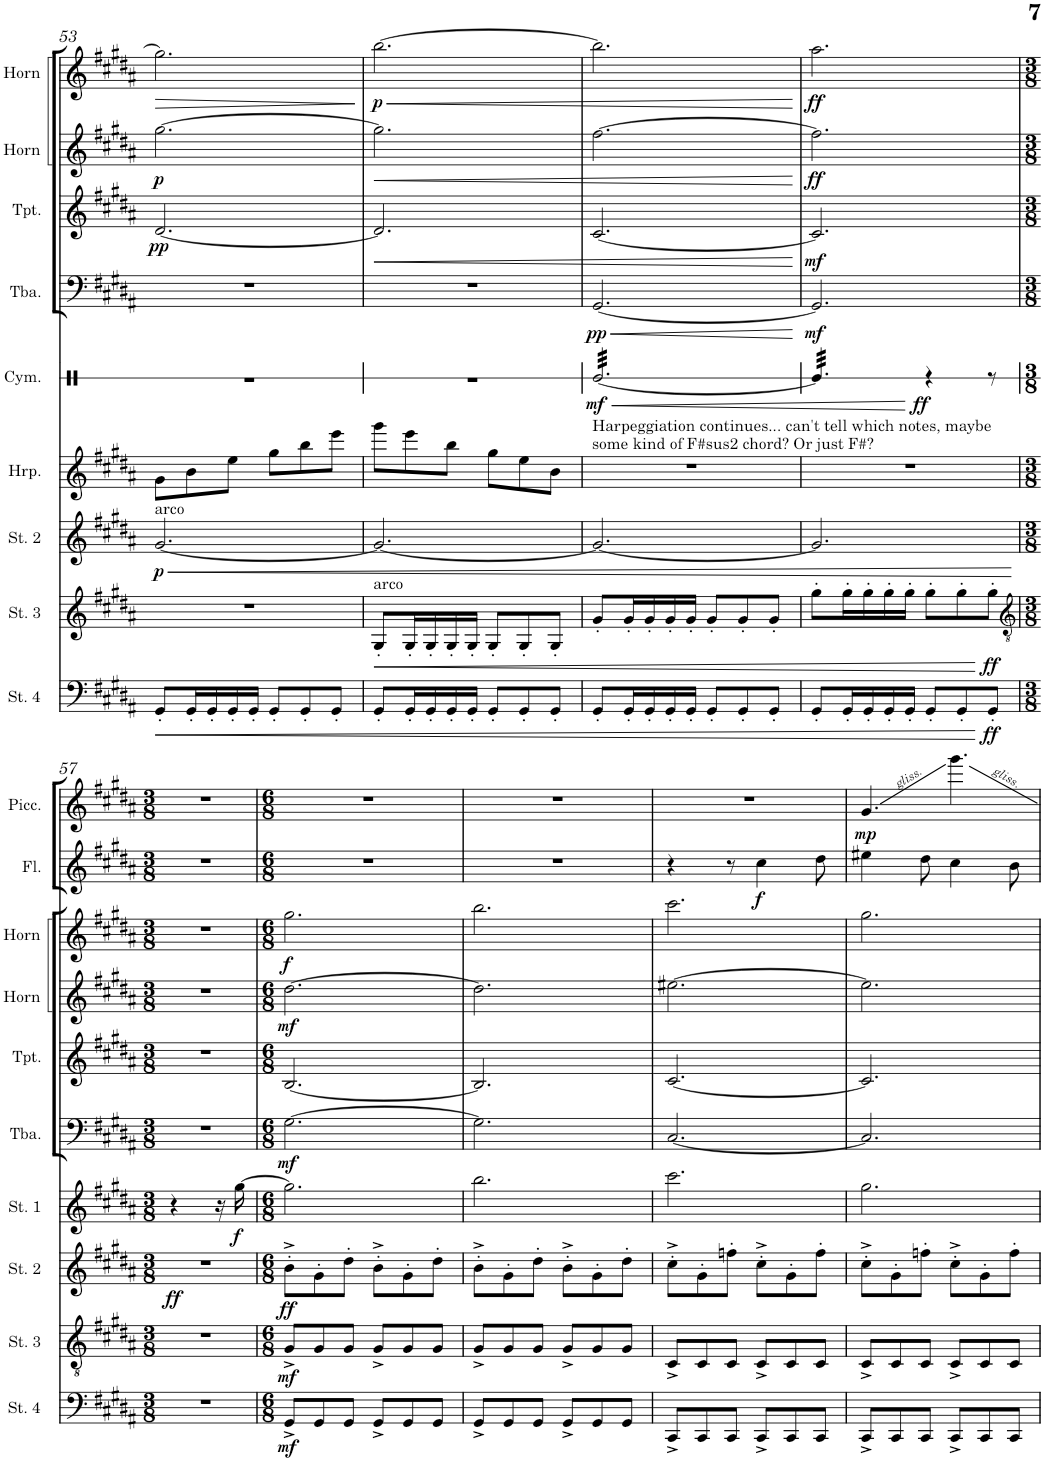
**kern	**dynam	**kern	**dynam	**kern	**dynam	**kern	**dynam	**kern	**kern	**dynam	**kern	**dynam	**kern	**dynam	**kern	**dynam	**kern	**dynam	**kern	**dynam
*part11	*part11	*part10	*part10	*part9	*part9	*part8	*part8	*part7	*part6	*part6	*part5	*part5	*part4	*part4	*part3	*part3	*part2	*part2	*part1	*part1
*staff11	*staff11	*staff10	*staff10	*staff9	*staff9	*staff8	*staff8	*staff7	*staff6	*staff6	*staff5	*staff5	*staff4	*staff4	*staff3	*staff3	*staff2	*staff2	*staff1	*staff1
*I"Strings 4	*	*I"Strings 3	*	*I"Strings 2	*	*I"Strings 1	*	*I"Harp	*I"Tuba	*	*I"Trumpet	*	*I"Horn	*	*I"Horn	*	*I"Flute	*	*I"Piccolo	*
*I'St. 4	*	*I'St. 3	*	*I'St. 2	*	*I'St. 1	*	*I'Hrp.	*I'Tba.	*	*I'Tpt.	*	*I'Horn	*	*I'Horn	*	*I'Fl.	*	*I'Picc.	*
!!LO:PB:g=z
*clefF4	*	*clefG2	*	*clefG2	*	*clefG2	*	*clefG2	*clefF4	*	*clefG2	*	*clefG2	*	*clefG2	*	*clefG2	*	*clefG2	*
*	*	*	*	*	*	*	*	*	*	*	*Trd1c2	*	*Trd7c12	*	*Trd7c12	*	*	*	*Trd-7c-12	*
*k[f#c#g#d#a#]	*	*k[f#c#g#d#a#]	*	*k[f#c#g#d#a#]	*	*k[f#c#g#d#a#]	*	*k[f#c#g#d#a#]	*k[f#c#g#d#a#]	*	*k[f#c#g#d#a#]	*	*k[f#c#g#d#a#]	*	*k[f#c#g#d#a#]	*	*k[f#c#g#d#a#]	*	*k[f#c#g#d#a#]	*
*M6/8	*	*M6/8	*	*M6/8	*	*M6/8	*	*M6/8	*M6/8	*	*M6/8	*	*M6/8	*	*M6/8	*	*M6/8	*	*M6/8	*
=53	=53	=53	=53	=53	=53	=53	=53	=53	=53	=53	=53	=53	=53	=53	=53	=53	=53	=53	=53	=53
!	!	!	!	!LO:TX:a:t=arco	!	!	!	!	!	!	!	!	!	!	!	!	!	!	!	!
!	!LO:HP:b	!	!	!	!LO:HP:b	!	!	!	!	!	!	!	!	!	!	!LO:HP:b	!	!	!	!
!	!	!	!	!	!LO:DY:n=1:b	!	!	!	!	!	!	!LO:DY:b	!	!LO:DY:b	!	!	!	!	!	!
8GG#'/L	<	2.r	.	[2.g#/	< p	2.r	.	8g#\L	2.r	.	[2.d#/	pp	[2.gg#\	p	2.gg#\]	>	2.r	.	2.r	.
16GG#'/L	.	.	.	.	.	.	.	8b\	.	.	.	.	.	.	.	.	.	.	.	.
16GG#'/	.	.	.	.	.	.	.	.	.	.	.	.	.	.	.	.	.	.	.	.
16GG#'/	.	.	.	.	.	.	.	8ee\J	.	.	.	.	.	.	.	.	.	.	.	.
16GG#'/JJ	.	.	.	.	.	.	.	.	.	.	.	.	.	.	.	.	.	.	.	.
8GG#'/L	.	.	.	.	.	.	.	8gg#\L	.	.	.	.	.	.	.	.	.	.	.	.
8GG#'/	.	.	.	.	.	.	.	8bb\	.	.	.	.	.	.	.	.	.	.	.	.
8GG#'/J	.	.	.	.	.	.	.	8eee\J	.	.	.	.	.	.	.	.	.	.	.	.
.	.	.	.	.	.	.	.	.	.	.	.	.	.	.	.	]	.	.	.	.
=54	=54	=54	=54	=54	=54	=54	=54	=54	=54	=54	=54	=54	=54	=54	=54	=54	=54	=54	=54	=54
!	!	!LO:TX:a:t=arco	!	!	!	!	!	!	!	!	!	!	!	!	!	!	!	!	!	!
!	!	!	!LO:HP:b	!	!	!	!	!	!	!	!	!LO:HP:b	!	!LO:HP:b	!	!LO:HP:b	!	!	!	!
!	!	!	!	!	!	!	!	!	!	!	!	!	!	!	!	!LO:DY:n=1:b	!	!	!	!
8GG#'/L	.	8G#'/L	<	2.g#/_	.	2.r	.	8ggg#\L	2.r	.	2.d#/]	<	2.gg#\]	<	[2.bb\	< p	2.r	.	2.r	.
16GG#'/L	.	16G#'/L	.	.	.	.	.	8eee\	.	.	.	.	.	.	.	.	.	.	.	.
16GG#'/	.	16G#'/	.	.	.	.	.	.	.	.	.	.	.	.	.	.	.	.	.	.
16GG#'/	.	16G#'/	.	.	.	.	.	8bb\J	.	.	.	.	.	.	.	.	.	.	.	.
16GG#'/JJ	.	16G#'/JJ	.	.	.	.	.	.	.	.	.	.	.	.	.	.	.	.	.	.
8GG#'/L	.	8G#'/L	.	.	.	.	.	8gg#\L	.	.	.	.	.	.	.	.	.	.	.	.
8GG#'/	.	8G#'/	.	.	.	.	.	8ee\	.	.	.	.	.	.	.	.	.	.	.	.
8GG#'/J	.	8G#'/J	.	.	.	.	.	8b\J	.	.	.	.	.	.	.	.	.	.	.	.
=55	=55	=55	=55	=55	=55	=55	=55	=55	=55	=55	=55	=55	=55	=55	=55	=55	=55	=55	=55	=55
!	!	!	!	!	!	!	!	!LO:TX:a:t=Harpeggiation continues... can't tell which notes, maybe	!	!	!	!	!	!	!	!	!	!	!	!
!	!	!	!	!	!	!	!	!LO:TX:a:t=some kind of F#sus2 chord? Or just F#?	!	!	!	!	!	!	!	!	!	!	!	!
!	!	!	!	!	!	!	!	!	!	!LO:HP:b	!	!	!	!	!	!	!	!	!	!
!	!	!	!	!	!	!	!	!	!	!LO:DY:n=1:b	!	!	!	!	!	!	!	!	!	!
8GG#'/L	.	8g#'/L	.	2.g#/_	.	2.r	.	2.r	[2.GG#/	< pp	[2.c#/	.	[2.ff#\	.	2.bb\]	.	2.r	.	2.r	.
16GG#'/L	.	16g#'/L	.	.	.	.	.	.	.	.	.	.	.	.	.	.	.	.	.	.
16GG#'/	.	16g#'/	.	.	.	.	.	.	.	.	.	.	.	.	.	.	.	.	.	.
16GG#'/	.	16g#'/	.	.	.	.	.	.	.	.	.	.	.	.	.	.	.	.	.	.
16GG#'/JJ	.	16g#'/JJ	.	.	.	.	.	.	.	.	.	.	.	.	.	.	.	.	.	.
8GG#'/L	.	8g#'/L	.	.	.	.	.	.	.	.	.	.	.	.	.	.	.	.	.	.
8GG#'/	.	8g#'/	.	.	.	.	.	.	.	.	.	.	.	.	.	.	.	.	.	.
8GG#'/J	.	8g#'/J	.	.	.	.	.	.	.	.	.	.	.	.	.	.	.	.	.	.
.	.	.	.	.	.	.	.	.	.	[	.	[	.	[	.	[	.	.	.	.
=56	=56	=56	=56	=56	=56	=56	=56	=56	=56	=56	=56	=56	=56	=56	=56	=56	=56	=56	=56	=56
!	!	!	!	!	!	!	!	!	!	!LO:DY:b	!	!LO:DY:b	!	!LO:DY:b	!	!LO:DY:b	!	!	!	!
8GG#'/L	.	8gg#'\L	.	2.g#/]	.	2.r	.	2.r	2.GG#/]	mf	2.c#/]	mf	2.ff#\]	ff	2.aa#\	ff	2.r	.	2.r	.
16GG#'/L	.	16gg#'\L	.	.	.	.	.	.	.	.	.	.	.	.	.	.	.	.	.	.
16GG#'/	.	16gg#'\	.	.	.	.	.	.	.	.	.	.	.	.	.	.	.	.	.	.
16GG#'/	.	16gg#'\	.	.	.	.	.	.	.	.	.	.	.	.	.	.	.	.	.	.
16GG#'/JJ	.	16gg#'\JJ	.	.	.	.	.	.	.	.	.	.	.	.	.	.	.	.	.	.
8GG#'/L	.	8gg#'\L	.	.	.	.	.	.	.	.	.	.	.	.	.	.	.	.	.	.
8GG#'/	.	8gg#'\	.	.	.	.	.	.	.	.	.	.	.	.	.	.	.	.	.	.
!	!LO:DY:n=1:b	!	!LO:DY:n=1:b	!	!	!	!	!	!	!	!	!	!	!	!	!	!	!	!	!
8GG#'/J	[ ff	8gg#'\J	[ ff	.	.	.	.	.	.	.	.	.	.	.	.	.	.	.	.	.
.	.	.	.	.	[	.	.	.	.	.	.	.	.	.	.	.	.	.	.	.
!!LO:LB:g=z
=57	=57	=57	=57	=57	=57	=57	=57	=57	=57	=57	=57	=57	=57	=57	=57	=57	=57	=57	=57	=57
*	*	*clefGv2	*	*	*	*	*	*	*	*	*	*	*	*	*	*	*	*	*	*
*M3/8	*	*M3/8	*	*M3/8	*	*M3/8	*	*M3/8	*M3/8	*	*M3/8	*	*M3/8	*	*M3/8	*	*M3/8	*	*M3/8	*
!	!	!	!	!	!LO:DY:b	!	!	!	!	!	!	!	!	!	!	!	!	!	!	!
4.r	.	4.r	.	4.r	ff	4r	.	4.r	4.r	.	4.r	.	4.r	.	4.r	.	4.r	.	4.r	.
.	.	.	.	.	.	16r	.	.	.	.	.	.	.	.	.	.	.	.	.	.
!	!	!	!	!	!	!	!LO:DY:b	!	!	!	!	!	!	!	!	!	!	!	!	!
.	.	.	.	.	.	[16gg#\	f	.	.	.	.	.	.	.	.	.	.	.	.	.
=58	=58	=58	=58	=58	=58	=58	=58	=58	=58	=58	=58	=58	=58	=58	=58	=58	=58	=58	=58	=58
*M6/8	*	*M6/8	*	*M6/8	*	*M6/8	*	*M6/8	*M6/8	*	*M6/8	*	*M6/8	*	*M6/8	*	*M6/8	*	*M6/8	*
!	!LO:DY:b	!	!LO:DY:b	!	!LO:DY:b	!	!	!	!	!LO:DY:b	!	!	!	!LO:DY:b	!	!LO:DY:b	!	!	!	!
8GG#^/L	mf	8G#^/L	mf	8b'^\L	ff	2.gg#\]	.	2.r	[2.G#\	mf	[2.B/	.	[2.dd#\	mf	2.gg#\	f	2.r	.	2.r	.
8GG#/	.	8G#/	.	8g#'\	.	.	.	.	.	.	.	.	.	.	.	.	.	.	.	.
8GG#/J	.	8G#/J	.	8dd#'\J	.	.	.	.	.	.	.	.	.	.	.	.	.	.	.	.
8GG#^/L	.	8G#^/L	.	8b'^\L	.	.	.	.	.	.	.	.	.	.	.	.	.	.	.	.
8GG#/	.	8G#/	.	8g#'\	.	.	.	.	.	.	.	.	.	.	.	.	.	.	.	.
8GG#/J	.	8G#/J	.	8dd#'\J	.	.	.	.	.	.	.	.	.	.	.	.	.	.	.	.
=59	=59	=59	=59	=59	=59	=59	=59	=59	=59	=59	=59	=59	=59	=59	=59	=59	=59	=59	=59	=59
8GG#^/L	.	8G#^/L	.	8b'^\L	.	2.bb\	.	2.r	2.G#\]	.	2.B/]	.	2.dd#\]	.	2.bb\	.	2.r	.	2.r	.
8GG#/	.	8G#/	.	8g#'\	.	.	.	.	.	.	.	.	.	.	.	.	.	.	.	.
8GG#/J	.	8G#/J	.	8dd#'\J	.	.	.	.	.	.	.	.	.	.	.	.	.	.	.	.
8GG#^/L	.	8G#^/L	.	8b'^\L	.	.	.	.	.	.	.	.	.	.	.	.	.	.	.	.
8GG#/	.	8G#/	.	8g#'\	.	.	.	.	.	.	.	.	.	.	.	.	.	.	.	.
8GG#/J	.	8G#/J	.	8dd#'\J	.	.	.	.	.	.	.	.	.	.	.	.	.	.	.	.
=60	=60	=60	=60	=60	=60	=60	=60	=60	=60	=60	=60	=60	=60	=60	=60	=60	=60	=60	=60	=60
8CC#^/L	.	8C#^/L	.	8cc#'^\L	.	2.ccc#\	.	2.r	[2.C#/	.	[2.c#/	.	[2.ee#X\	.	2.ccc#\	.	4r	.	2.r	.
8CC#/	.	8C#/	.	8g#'\	.	.	.	.	.	.	.	.	.	.	.	.	.	.	.	.
8CC#/J	.	8C#/J	.	8ffn'\J	.	.	.	.	.	.	.	.	.	.	.	.	8r	.	.	.
!	!	!	!	!	!	!	!	!	!	!	!	!	!	!	!	!	!	!LO:DY:b	!	!
8CC#^/L	.	8C#^/L	.	8cc#'^\L	.	.	.	.	.	.	.	.	.	.	.	.	4cc#\	f	.	.
8CC#/	.	8C#/	.	8g#'\	.	.	.	.	.	.	.	.	.	.	.	.	.	.	.	.
8CC#/J	.	8C#/J	.	8ff'\J	.	.	.	.	.	.	.	.	.	.	.	.	8dd#\	.	.	.
=61	=61	=61	=61	=61	=61	=61	=61	=61	=61	=61	=61	=61	=61	=61	=61	=61	=61	=61	=61	=61
!	!	!	!	!	!	!	!	!	!	!	!	!	!	!	!	!	!	!	!	!LO:DY:b
8CC#^/L	.	8C#^/L	.	8cc#'^\L	.	2.gg#\	.	2.r	2.C#/]	.	2.c#/]	.	2.ee#\]	.	2.gg#\	.	4ee#X\	.	4.g#/	mp
8CC#/	.	8C#/	.	8g#'\	.	.	.	.	.	.	.	.	.	.	.	.	.	.	.	.
8CC#/J	.	8C#/J	.	8ffn'\J	.	.	.	.	.	.	.	.	.	.	.	.	8dd#\	.	.	.
8CC#^/L	.	8C#^/L	.	8cc#'^\L	.	.	.	.	.	.	.	.	.	.	.	.	4cc#\	.	4.ggg#\	.
8CC#/	.	8C#/	.	8g#'\	.	.	.	.	.	.	.	.	.	.	.	.	.	.	.	.
8CC#/J	.	8C#/J	.	8ff'\J	.	.	.	.	.	.	.	.	.	.	.	.	8b\	.	.	.
=	=	=	=	=	=	=	=	=	=	=	=	=	=	=	=	=	=	=	=	=
*-	*-	*-	*-	*-	*-	*-	*-	*-	*-	*-	*-	*-	*-	*-	*-	*-	*-	*-	*-	*-
